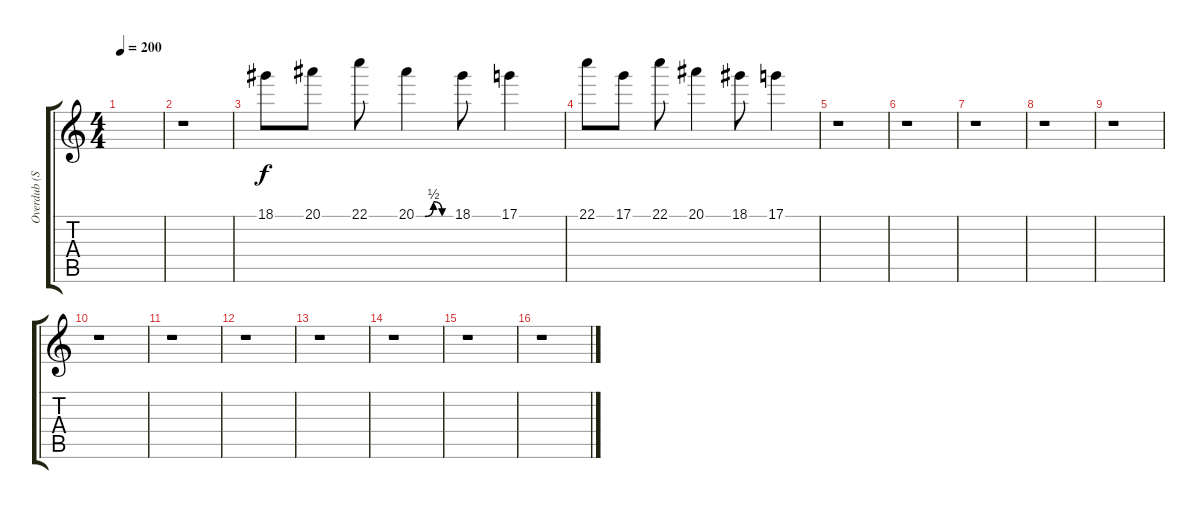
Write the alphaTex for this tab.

\track ("Overdub (Solos)" "Overdub (S") {instrument distortionguitar}
\staff {score tabs}
\tuning (D4 A3 F3 C3 G2 D2) {hide}
\ts (4 4)
\tempo 200
\clef g2
\ks c
|
r.1 |
18.1.8 20.1.8 22.1.8 20.1{be (custom 0 0 15 0 30 2 45 0 60 0)}.4 18.1.8 17.1.4 |
22.1.8 17.1.8 22.1.8 20.1.4 18.1.8 17.1.4 |
r.1 |
r.1 |
r.1 |
r.1 |
r.1 |
r.1 |
r.1 |
r.1 |
r.1 |
r.1 |
r.1 |
r.1
